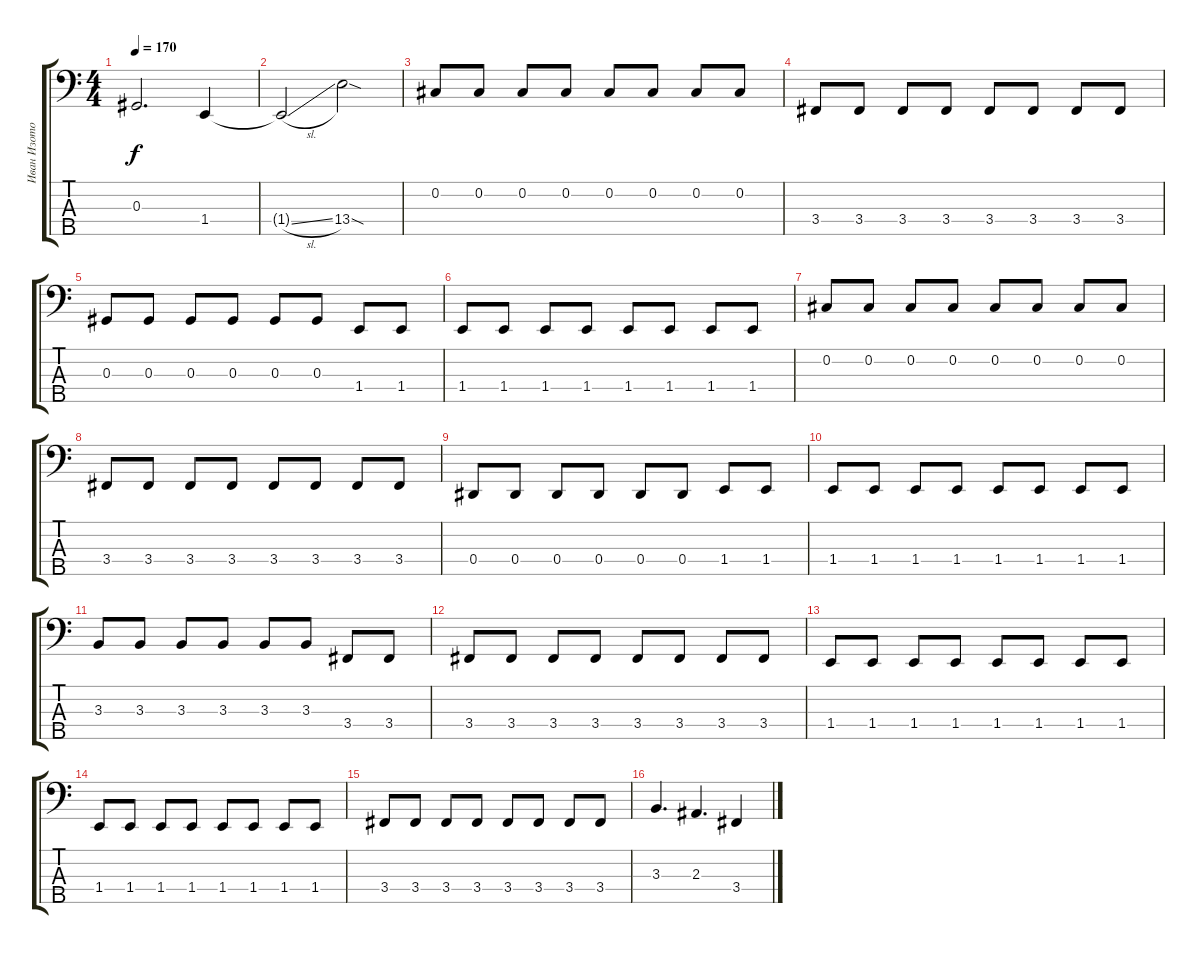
\track ("Иван Изотов" "Иван Изото") {instrument electricbasspick}
\staff {score tabs}
\tuning (Gb2 Db2 Ab1 Eb1 Bb0) {hide}
\ts (4 4)
\tempo 170
\clef f4
\ks c
0.3.2{d dy f} 1.4.4 |
1.4{sl t}.2 13.4{sod}.2 |
0.2.8 0.2.8 0.2.8 0.2.8 0.2.8 0.2.8 0.2.8 0.2.8 |
3.4.8 3.4.8 3.4.8 3.4.8 3.4.8 3.4.8 3.4.8 3.4.8 |
0.3.8 0.3.8 0.3.8 0.3.8 0.3.8 0.3.8 1.4.8 1.4.8 |
1.4.8 1.4.8 1.4.8 1.4.8 1.4.8 1.4.8 1.4.8 1.4.8 |
0.2.8 0.2.8 0.2.8 0.2.8 0.2.8 0.2.8 0.2.8 0.2.8 |
3.4.8 3.4.8 3.4.8 3.4.8 3.4.8 3.4.8 3.4.8 3.4.8 |
0.4.8 0.4.8 0.4.8 0.4.8 0.4.8 0.4.8 1.4.8 1.4.8 |
1.4.8 1.4.8 1.4.8 1.4.8 1.4.8 1.4.8 1.4.8 1.4.8 |
3.3.8 3.3.8 3.3.8 3.3.8 3.3.8 3.3.8 3.4.8 3.4.8 |
3.4.8 3.4.8 3.4.8 3.4.8 3.4.8 3.4.8 3.4.8 3.4.8 |
1.4.8 1.4.8 1.4.8 1.4.8 1.4.8 1.4.8 1.4.8 1.4.8 |
1.4.8 1.4.8 1.4.8 1.4.8 1.4.8 1.4.8 1.4.8 1.4.8 |
3.4.8 3.4.8 3.4.8 3.4.8 3.4.8 3.4.8 3.4.8 3.4.8 |
3.3.4{d} 2.3.4{d} 3.4.4
